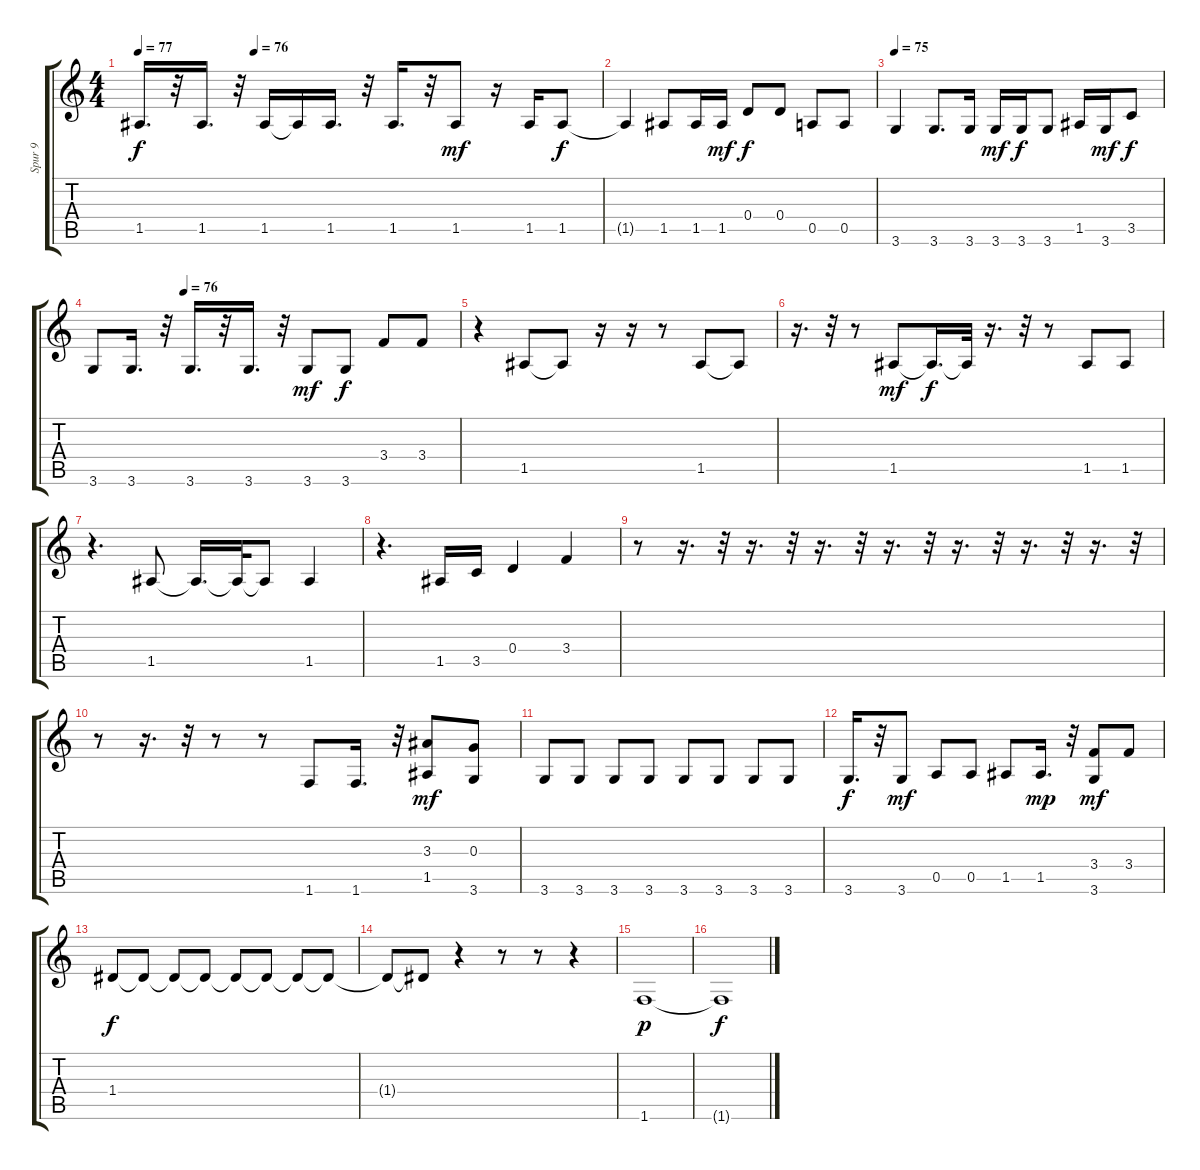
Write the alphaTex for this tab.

\track ("Spur 9" "Spur 9") {instrument distortionguitar}
\staff {score tabs}
\tuning (E4 B3 G3 D3 A2 E2) {hide}
\ts (4 4)
\tempo 77
\tempo (76 0.25)
\clef g2
\ks c
1.5.16{d dy f} r.32 1.5.16{d} r.32 1.5.16 1.5{t}.16 1.5.16{d} r.32 1.5.16{d} r.32 1.5.8{dy mf} r.16 1.5.16 1.5.8{dy f} |
1.5{t}.4 1.5.8 1.5.16 1.5.16{dy mf} 0.4.8{dy f} 0.4.8 0.5.8 0.5.8 |
\tempo 75
3.6.4 3.6.8{d} 3.6.16 3.6.16{dy mf} 3.6.16{dy f} 3.6.8 1.5.16 3.6.16{dy mf} 3.5.8{dy f} |
\tempo (76 0.25)
3.6.8 3.6.16{d} r.32 3.6.16{d} r.32 3.6.16{d} r.32 3.6.8{dy mf} 3.6.8{dy f} 3.4.8 3.4.8 |
r.4 1.5.8 1.5{t}.8 r.16 r.16 r.8 1.5.8 1.5{t}.8 |
r.16{d} r.32 r.8 1.5.8{dy mf} 1.5{t}.16{d dy f} 1.5{t}.32 r.16{d} r.32 r.8 1.5.8 1.5.8 |
r.4{d} 1.5.8 1.5{t}.16{d} 1.5{t}.32 1.5{t}.8 1.5.4 |
r.4{d} 1.5.16 3.5.16 0.4.4 3.4.4 |
r.8 r.16{d} r.32 r.16{d} r.32 r.16{d} r.32 r.16{d} r.32 r.16{d} r.32 r.16{d} r.32 r.16{d} r.32 |
r.8 r.16{d} r.32 r.8 r.8 1.6.8 1.6.16{d} r.32 (3.3 1.5).8{dy mf} (0.3 3.6).8 |
3.6.8 3.6.8 3.6.8 3.6.8 3.6.8 3.6.8 3.6.8 3.6.8 |
3.6.16{d dy f} r.32 3.6.8{dy mf} 0.5.8 0.5.8 1.5.8 1.5.16{d dy mp} r.32 (3.4 3.6).8{dy mf} 3.4.8 |
1.4.8{dy f} 1.4{t}.8 1.4{t}.8 1.4{t}.8 1.4{t}.8 1.4{t}.8 1.4{t}.8 1.4{t}.8 |
1.4{t}.8 1.4{t}.8 r.4 r.8 r.8 r.4 |
1.6.1{dy p} |
1.6{t}.1{dy f}
